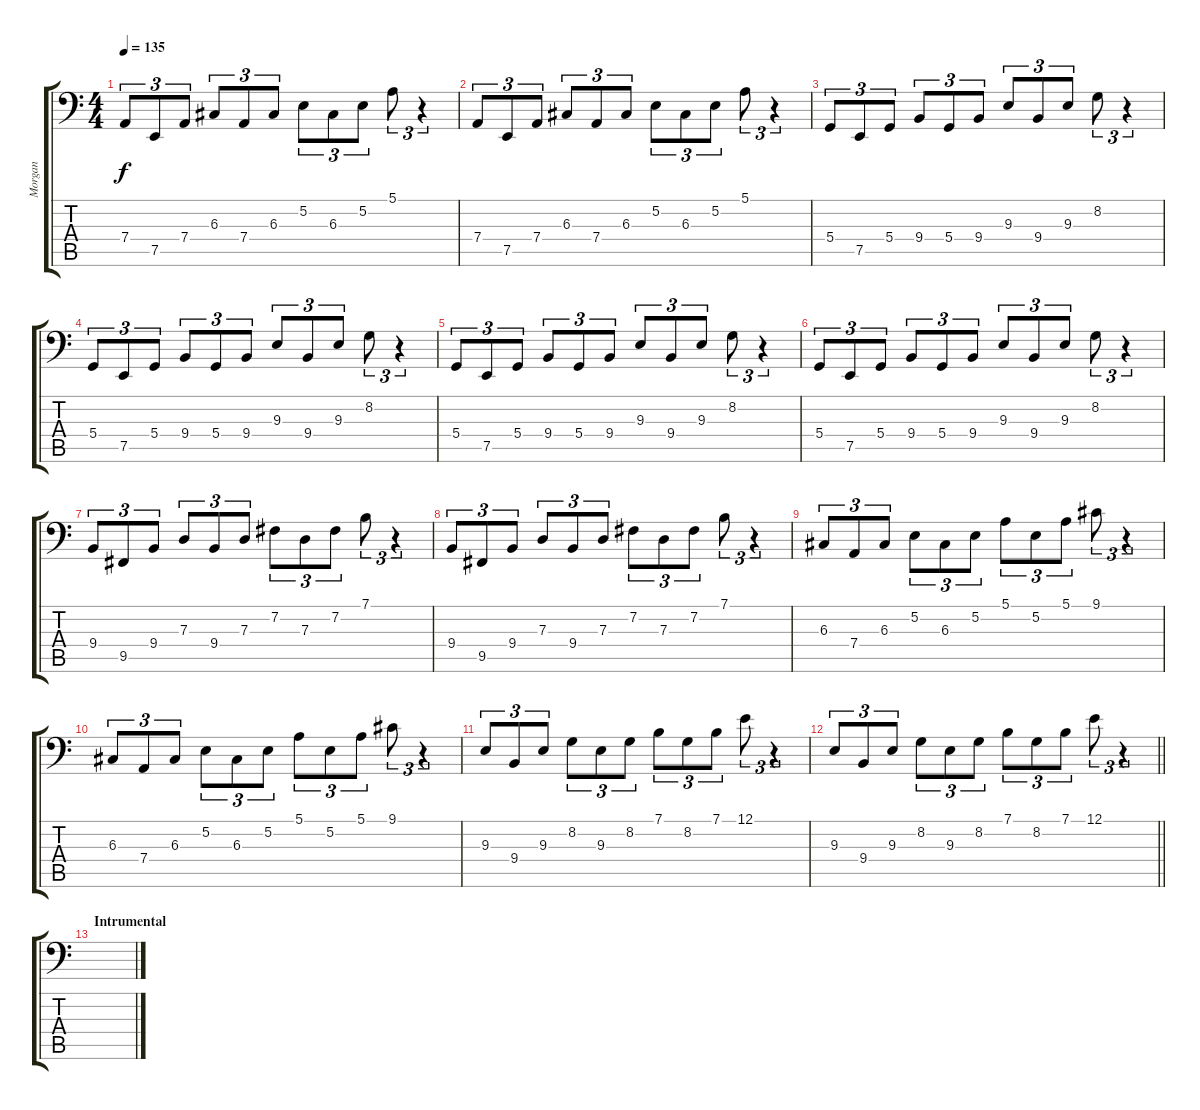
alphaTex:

\track ("Morgan" "Morgan") {instrument lead2sawtooth}
\staff {score tabs}
\tuning (E3 B2 G2 D2 A1 E1) {hide}
\ts (4 4)
\tempo 135
\clef f4
\ks c
7.4.8{tu (3 2) dy f} 7.5.8{tu (3 2)} 7.4.8{tu (3 2)} 6.3.8{tu (3 2)} 7.4.8{tu (3 2)} 6.3.8{tu (3 2)} 5.2.8{tu (3 2)} 6.3.8{tu (3 2)} 5.2.8{tu (3 2)} 5.1.8{tu (3 2)} r.4{tu (3 2)} |
7.4.8{tu (3 2)} 7.5.8{tu (3 2)} 7.4.8{tu (3 2)} 6.3.8{tu (3 2)} 7.4.8{tu (3 2)} 6.3.8{tu (3 2)} 5.2.8{tu (3 2)} 6.3.8{tu (3 2)} 5.2.8{tu (3 2)} 5.1.8{tu (3 2)} r.4{tu (3 2)} |
5.4.8{tu (3 2)} 7.5.8{tu (3 2)} 5.4.8{tu (3 2)} 9.4.8{tu (3 2)} 5.4.8{tu (3 2)} 9.4.8{tu (3 2)} 9.3.8{tu (3 2)} 9.4.8{tu (3 2)} 9.3.8{tu (3 2)} 8.2.8{tu (3 2)} r.4{tu (3 2)} |
5.4.8{tu (3 2)} 7.5.8{tu (3 2)} 5.4.8{tu (3 2)} 9.4.8{tu (3 2)} 5.4.8{tu (3 2)} 9.4.8{tu (3 2)} 9.3.8{tu (3 2)} 9.4.8{tu (3 2)} 9.3.8{tu (3 2)} 8.2.8{tu (3 2)} r.4{tu (3 2)} |
5.4.8{tu (3 2)} 7.5.8{tu (3 2)} 5.4.8{tu (3 2)} 9.4.8{tu (3 2)} 5.4.8{tu (3 2)} 9.4.8{tu (3 2)} 9.3.8{tu (3 2)} 9.4.8{tu (3 2)} 9.3.8{tu (3 2)} 8.2.8{tu (3 2)} r.4{tu (3 2)} |
5.4.8{tu (3 2)} 7.5.8{tu (3 2)} 5.4.8{tu (3 2)} 9.4.8{tu (3 2)} 5.4.8{tu (3 2)} 9.4.8{tu (3 2)} 9.3.8{tu (3 2)} 9.4.8{tu (3 2)} 9.3.8{tu (3 2)} 8.2.8{tu (3 2)} r.4{tu (3 2)} |
9.4.8{tu (3 2)} 9.5.8{tu (3 2)} 9.4.8{tu (3 2)} 7.3.8{tu (3 2)} 9.4.8{tu (3 2)} 7.3.8{tu (3 2)} 7.2.8{tu (3 2)} 7.3.8{tu (3 2)} 7.2.8{tu (3 2)} 7.1.8{tu (3 2)} r.4{tu (3 2)} |
9.4.8{tu (3 2)} 9.5.8{tu (3 2)} 9.4.8{tu (3 2)} 7.3.8{tu (3 2)} 9.4.8{tu (3 2)} 7.3.8{tu (3 2)} 7.2.8{tu (3 2)} 7.3.8{tu (3 2)} 7.2.8{tu (3 2)} 7.1.8{tu (3 2)} r.4{tu (3 2)} |
6.3.8{tu (3 2)} 7.4.8{tu (3 2)} 6.3.8{tu (3 2)} 5.2.8{tu (3 2)} 6.3.8{tu (3 2)} 5.2.8{tu (3 2)} 5.1.8{tu (3 2)} 5.2.8{tu (3 2)} 5.1.8{tu (3 2)} 9.1.8{tu (3 2)} r.4{tu (3 2)} |
6.3.8{tu (3 2)} 7.4.8{tu (3 2)} 6.3.8{tu (3 2)} 5.2.8{tu (3 2)} 6.3.8{tu (3 2)} 5.2.8{tu (3 2)} 5.1.8{tu (3 2)} 5.2.8{tu (3 2)} 5.1.8{tu (3 2)} 9.1.8{tu (3 2)} r.4{tu (3 2)} |
9.3.8{tu (3 2)} 9.4.8{tu (3 2)} 9.3.8{tu (3 2)} 8.2.8{tu (3 2)} 9.3.8{tu (3 2)} 8.2.8{tu (3 2)} 7.1.8{tu (3 2)} 8.2.8{tu (3 2)} 7.1.8{tu (3 2)} 12.1.8{tu (3 2)} r.4{tu (3 2)} |
\barLineRight lightlight
9.3.8{tu (3 2)} 9.4.8{tu (3 2)} 9.3.8{tu (3 2)} 8.2.8{tu (3 2)} 9.3.8{tu (3 2)} 8.2.8{tu (3 2)} 7.1.8{tu (3 2)} 8.2.8{tu (3 2)} 7.1.8{tu (3 2)} 12.1.8{tu (3 2)} r.4{tu (3 2)} |
\section ("" "Intrumental")
